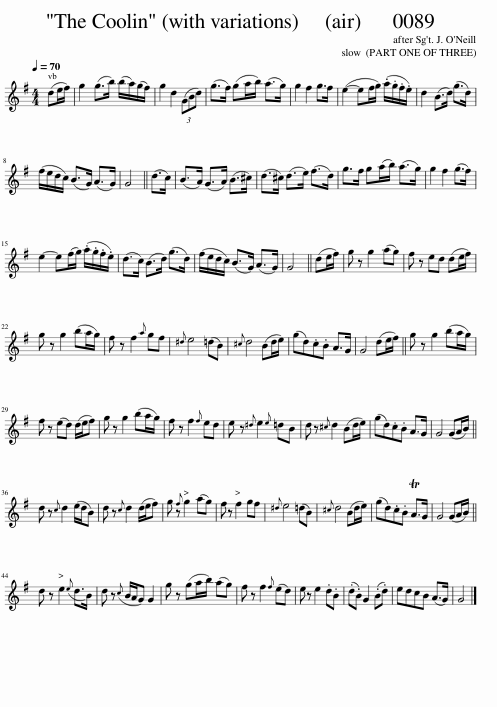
X:1
L:1/8
Q:1/4=70
M:4/4
I:linebreak $
K:G
V:1 treble
V:1
 (de/f/) | g2 (g>b) (b/a/)(g/f/) | g2 d2 (3(GBd) | (g>f) (ga/b/) (a>g) | g2 f2 g>f | %5
 (e2- ef/g/) (.a/.g/.f/.e/) | d2 (B>d) (g>d) |$ (f/e/d/c/) (B>G) (A>G) | G4 || (d>c) | %10
 (B>A) (G>A) (B>^c) | (d>^c) (d>e) (f>d) | g>f g(a/b/) (a>g) | g2 f2 (g>f) |$ e2- e(f/g/) (.a/.g/.f/.e/) | %15
 (d>c) (B>d) (g>d) | (f/e/d/c/) (B>G) (A>G) | G4 || (de/f/) | g z g2 (ag) | %20
 f z ed (de/f/) |$ g z g2 (ba/g/) | f z f2{a} gf |{^d} e4 (=dB) |{^c} d4 (Bd/e/) | %25
 (gd).c.B A>G | G4 (de/f/) || g z g2 (ba/g/) |$ f z (ed) (d/e/f) | g z g2 (ba/g/) | %30
 f z f2{f} ed | e z{^d} e2{e} =dB | d z{^c} d2 (Bd/e/) | (gd).c.B A>G | G4 (GA/B/) ||$ %35
 d z{c} d2 (e/d/B) | d z{c} d2 (d/e/f) | g z{f} g2 (ag) | f z f2 gf |{^d} e4 (=dB) | %40
{^c} d4 (Bd/e/) | (gd).c.B TA>G | G4 (GA/B/) ||$ d z e2({e} d>B) | d z({c} B/A/G) G2 | %45
 g z (ga/b/) (ag) | f z f2{f} (ed) | e z e2 .d.B | (.d.B) G2 (.B.d) | edcB (A>G) | %50
 G4 |] %51
